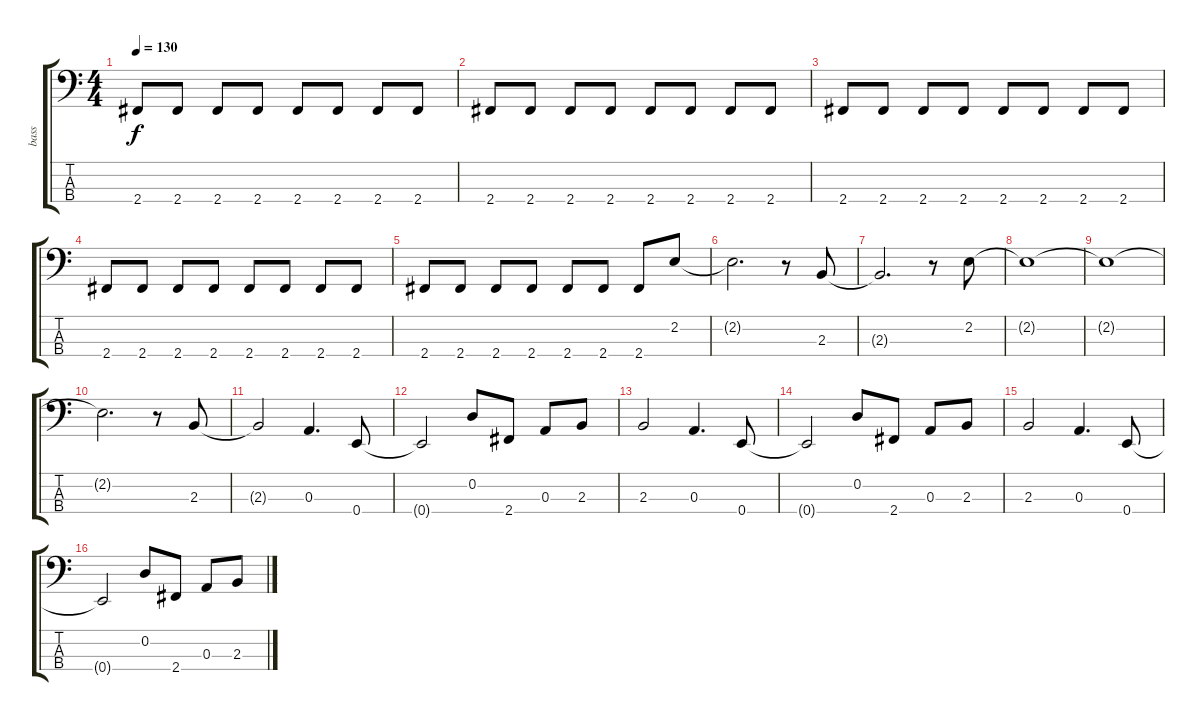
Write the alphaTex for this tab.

\track ("bass" "bass") {instrument electricbassfinger}
\staff {score tabs}
\tuning (G2 D2 A1 E1) {hide}
\ts (4 4)
\tempo 130
\clef f4
\ks c
2.4.8{dy f} 2.4.8 2.4.8 2.4.8 2.4.8 2.4.8 2.4.8 2.4.8 |
2.4.8 2.4.8 2.4.8 2.4.8 2.4.8 2.4.8 2.4.8 2.4.8 |
2.4.8 2.4.8 2.4.8 2.4.8 2.4.8 2.4.8 2.4.8 2.4.8 |
2.4.8 2.4.8 2.4.8 2.4.8 2.4.8 2.4.8 2.4.8 2.4.8 |
2.4.8 2.4.8 2.4.8 2.4.8 2.4.8 2.4.8 2.4.8 2.2.8 |
2.2{t}.2{d} r.8 2.3.8 |
2.3{t}.2{d} r.8 2.2.8 |
2.2{t}.1 |
2.2{t}.1 |
2.2{t}.2{d} r.8 2.3.8 |
2.3{t}.2 0.3.4{d} 0.4.8 |
0.4{t}.2 0.2.8 2.4.8 0.3.8 2.3.8 |
2.3.2 0.3.4{d} 0.4.8 |
0.4{t}.2 0.2.8 2.4.8 0.3.8 2.3.8 |
2.3.2 0.3.4{d} 0.4.8 |
0.4{t}.2 0.2.8 2.4.8 0.3.8 2.3.8
